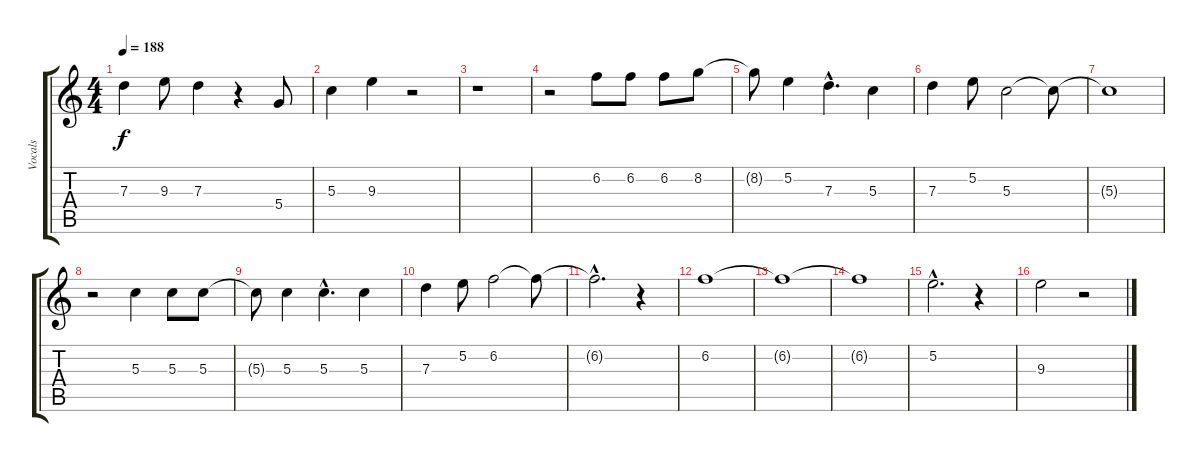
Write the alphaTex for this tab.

\track ("Vocals" "Vocals") {instrument distortionguitar}
\staff {score tabs}
\tuning (E4 B3 G3 D3 A2 E2) {hide}
\ts (4 4)
\tempo 188
\clef g2
\ks c
7.3.4{dy f} 9.3.8 7.3.4 r.4 5.4.8 |
5.3.4 9.3.4 r.2 |
r.1 |
r.2 6.2.8 6.2.8 6.2.8 8.2.8 |
8.2{t}.8 5.2.4 7.3{hac}.4{d} 5.3.4 |
7.3.4 5.2.8 5.3.2 5.3{t}.8 |
5.3{t}.1 |
r.2 5.3.4 5.3.8 5.3.8 |
5.3{t}.8 5.3.4 5.3{hac}.4{d} 5.3.4 |
7.3.4 5.2.8 6.2.2 6.2{t}.8 |
6.2{hac t}.2{d} r.4 |
6.2.1{balance 0} |
6.2{t}.1 |
6.2{t}.1 |
5.2{hac}.2{d} r.4 |
9.3.2 r.2
